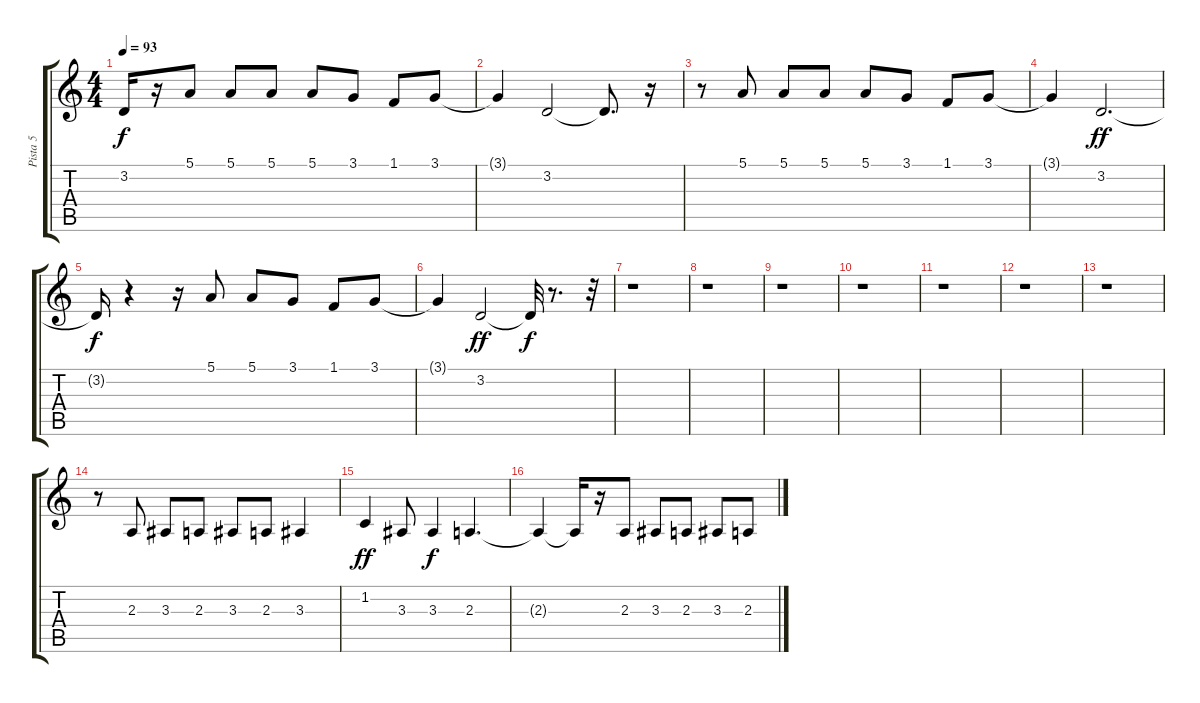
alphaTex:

\track ("Pista 5" "Pista 5") {instrument choiraahs}
\staff {score tabs}
\tuning (E4 B3 G3 D3 A2 E2) {hide}
\ts (4 4)
\tempo 93
\clef g2
\ks c
3.2{t}.16{dy f} r.16 5.1.8 5.1.8 5.1.8 5.1.8 3.1.8 1.1.8 3.1.8 |
3.1{t}.4 3.2.2 3.2{t}.8{d} r.16 |
r.8 5.1.8 5.1.8 5.1.8 5.1.8 3.1.8 1.1.8 3.1.8 |
3.1{t}.4 3.2.2{d dy ff} |
3.2{t}.16{dy f} r.4 r.16 5.1.8 5.1.8 3.1.8 1.1.8 3.1.8 |
3.1{t}.4 3.2.2{dy ff} 3.2{t}.32{dy f} r.8{d} r.32 |
r.1 |
r.1 |
r.1 |
r.1 |
r.1 |
r.1 |
r.1 |
r.8 2.3.8 3.3.8 2.3.8 3.3.8 2.3.8 3.3.4 |
1.2.4{dy ff} 3.3.8 3.3.4{dy f} 2.3.4{d} |
2.3{t}.4 2.3{t}.16 r.16 2.3.8 3.3.8 2.3.8 3.3.8 2.3.8
